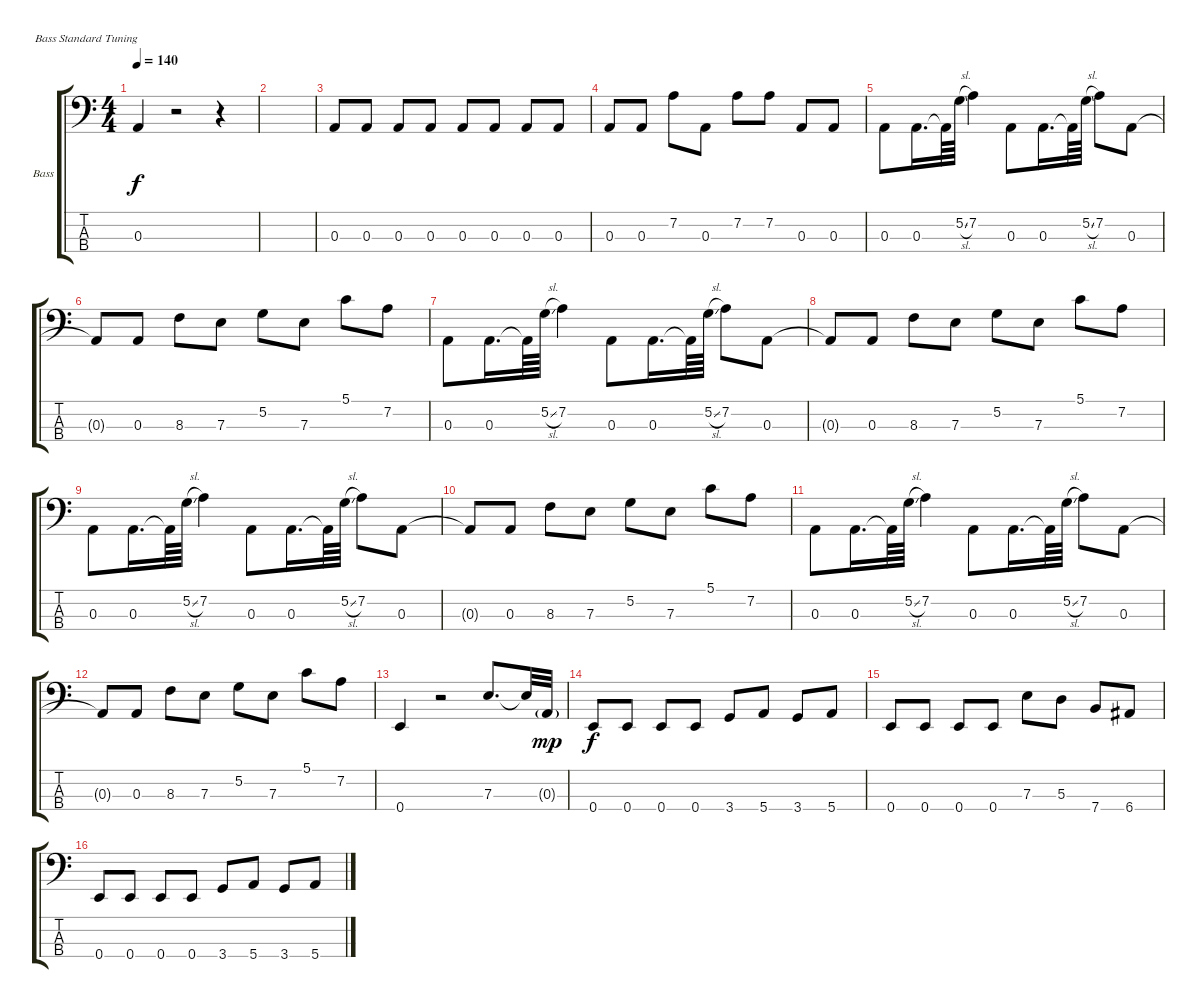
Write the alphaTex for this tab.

\defaultSystemsLayout 4
\bracketExtendMode groupsimilarinstruments
\firstSystemTrackNameOrientation horizontal
\otherSystemsTrackNameOrientation horizontal
\track ("Bass" "Bass") {instrument electricbasspick}
\staff {score tabs}
\tuning (G2 D2 A1 E1)
\ts (4 4)
\tempo 140
\clef f4
\scale
0.333333
\ks c
0.3.4{dy f} r.2 r.4 |
\scale
0.333333 |
\scale
0.333333 0.3.8 0.3.8 0.3.8 0.3.8 0.3.8 0.3.8 0.3.8 0.3.8 |
\scale
0.333333 0.3.8 0.3.8 7.2.8 0.3.8 7.2.8 7.2.8 0.3.8 0.3.8 |
\scale
0.333333 0.3.8 0.3.16{d} 0.3{t}.64 5.2{sl}.64 7.2.4 0.3.8 0.3.16{d} 0.3{t}.64 5.2{sl}.64 7.2.8 0.3.8 |
\scale
0.333333 0.3{t}.8 0.3.8 8.3.8 7.3.8 5.2.8 7.3.8 5.1.8 7.2.8 |
\scale
0.333333 0.3.8 0.3.16{d} 0.3{t}.64 5.2{sl}.64 7.2.4 0.3.8 0.3.16{d} 0.3{t}.64 5.2{sl}.64 7.2.8 0.3.8 |
\scale
0.333333 0.3{t}.8 0.3.8 8.3.8 7.3.8 5.2.8 7.3.8 5.1.8 7.2.8 |
\scale
0.333333 0.3.8 0.3.16{d} 0.3{t}.64 5.2{sl}.64 7.2.4 0.3.8 0.3.16{d} 0.3{t}.64 5.2{sl}.64 7.2.8 0.3.8 |
\scale
0.333333 0.3{t}.8 0.3.8 8.3.8 7.3.8 5.2.8 7.3.8 5.1.8 7.2.8 |
\scale
0.333333 0.3.8 0.3.16{d} 0.3{t}.64 5.2{sl}.64 7.2.4 0.3.8 0.3.16{d} 0.3{t}.64 5.2{sl}.64 7.2.8 0.3.8 |
\scale
0.333333 0.3{t}.8 0.3.8 8.3.8 7.3.8 5.2.8 7.3.8 5.1.8 7.2.8 |
\scale
0.333333 0.4.4 r.2 7.3.8{d} 7.3{t}.32 0.3{g}.32{dy mp} |
\scale
0.333333 0.4.8{dy f} 0.4.8 0.4.8 0.4.8 3.4.8 5.4.8 3.4.8 5.4.8 |
\scale
0.333333 0.4.8 0.4.8 0.4.8 0.4.8 7.3.8 5.3.8 7.4.8 6.4.8 |
\scale
0.333333 0.4.8 0.4.8 0.4.8 0.4.8 3.4.8 5.4.8 3.4.8 5.4.8
